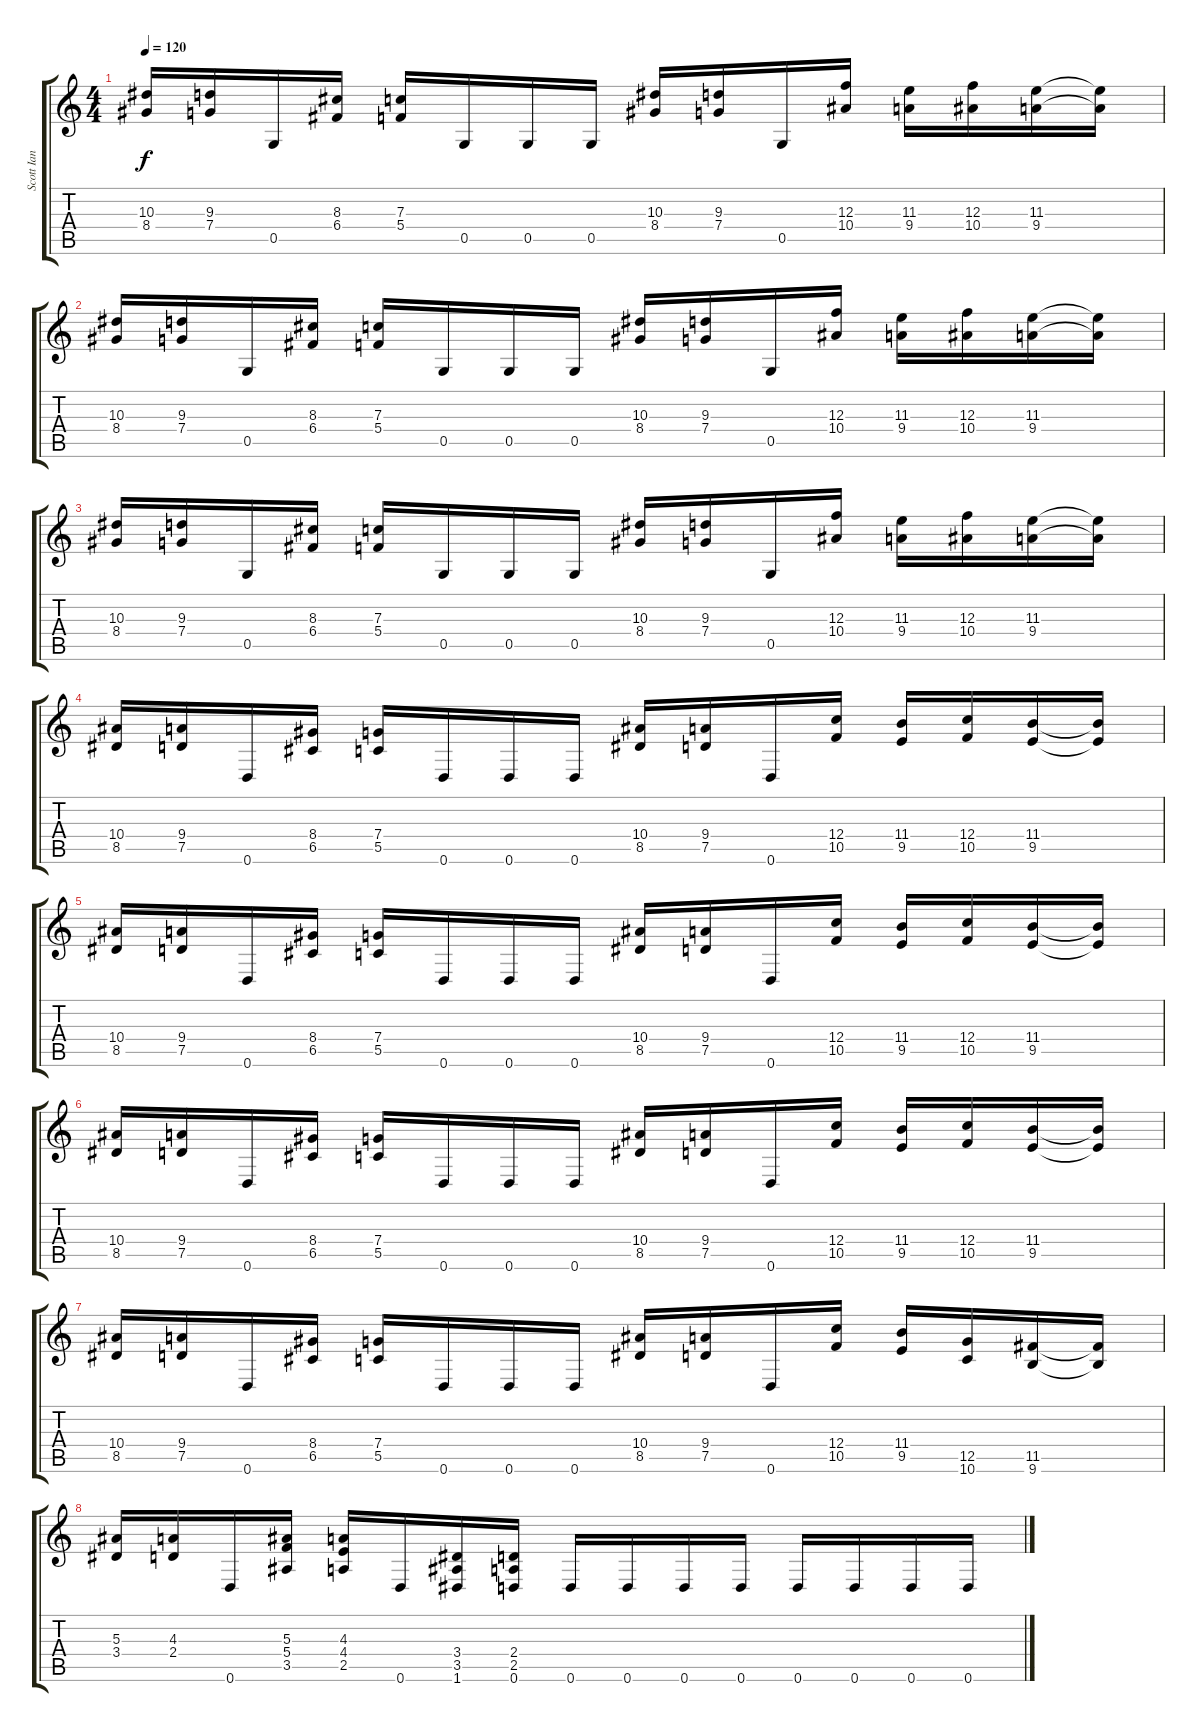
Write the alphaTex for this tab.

\track ("Scott Ian (Rhytm)" "Scott Ian ") {instrument distortionguitar}
\staff {score tabs}
\tuning (D4 A3 F3 C3 G2 D2) {hide}
\ts (4 4)
\tempo 120
\clef g2
\ks c
(10.3 8.4).16{dy f} (9.3 7.4).16 0.5.16 (8.3 6.4).16 (7.3 5.4).16 0.5.16 0.5.16 0.5.16 (10.3 8.4).16 (9.3 7.4).16 0.5.16 (12.3 10.4).16 (11.3 9.4).16 (12.3 10.4).16 (11.3 9.4).16 (11.3{t} 9.4{t}).16 |
(10.3 8.4).16 (9.3 7.4).16 0.5.16 (8.3 6.4).16 (7.3 5.4).16 0.5.16 0.5.16 0.5.16 (10.3 8.4).16 (9.3 7.4).16 0.5.16 (12.3 10.4).16 (11.3 9.4).16 (12.3 10.4).16 (11.3 9.4).16 (11.3{t} 9.4{t}).16 |
(10.3 8.4).16 (9.3 7.4).16 0.5.16 (8.3 6.4).16 (7.3 5.4).16 0.5.16 0.5.16 0.5.16 (10.3 8.4).16 (9.3 7.4).16 0.5.16 (12.3 10.4).16 (11.3 9.4).16 (12.3 10.4).16 (11.3 9.4).16 (11.3{t} 9.4{t}).16 |
(10.4 8.5).16 (9.4 7.5).16 0.6.16 (8.4 6.5).16 (7.4 5.5).16 0.6.16 0.6.16 0.6.16 (10.4 8.5).16 (9.4 7.5).16 0.6.16 (12.4 10.5).16 (11.4 9.5).16 (12.4 10.5).16 (11.4 9.5).16 (11.4{t} 9.5{t}).16 |
(10.4 8.5).16 (9.4 7.5).16 0.6.16 (8.4 6.5).16 (7.4 5.5).16 0.6.16 0.6.16 0.6.16 (10.4 8.5).16 (9.4 7.5).16 0.6.16 (12.4 10.5).16 (11.4 9.5).16 (12.4 10.5).16 (11.4 9.5).16 (11.4{t} 9.5{t}).16 |
(10.4 8.5).16 (9.4 7.5).16 0.6.16 (8.4 6.5).16 (7.4 5.5).16 0.6.16 0.6.16 0.6.16 (10.4 8.5).16 (9.4 7.5).16 0.6.16 (12.4 10.5).16 (11.4 9.5).16 (12.4 10.5).16 (11.4 9.5).16 (11.4{t} 9.5{t}).16 |
(10.4 8.5).16 (9.4 7.5).16 0.6.16 (8.4 6.5).16 (7.4 5.5).16 0.6.16 0.6.16 0.6.16 (10.4 8.5).16 (9.4 7.5).16 0.6.16 (12.4 10.5).16 (11.4 9.5).16 (12.5 10.6).16 (11.5 9.6).16 (11.5{t} 9.6{t}).16 |
(5.3 3.4).16 (4.3 2.4).16 0.6.16 (5.3 5.4 3.5).16 (4.3 4.4 2.5).16 0.6.16 (3.4 3.5 1.6).16 (2.4 2.5 0.6).16 0.6.16 0.6.16 0.6.16 0.6.16 0.6.16 0.6.16 0.6.16 0.6.16
